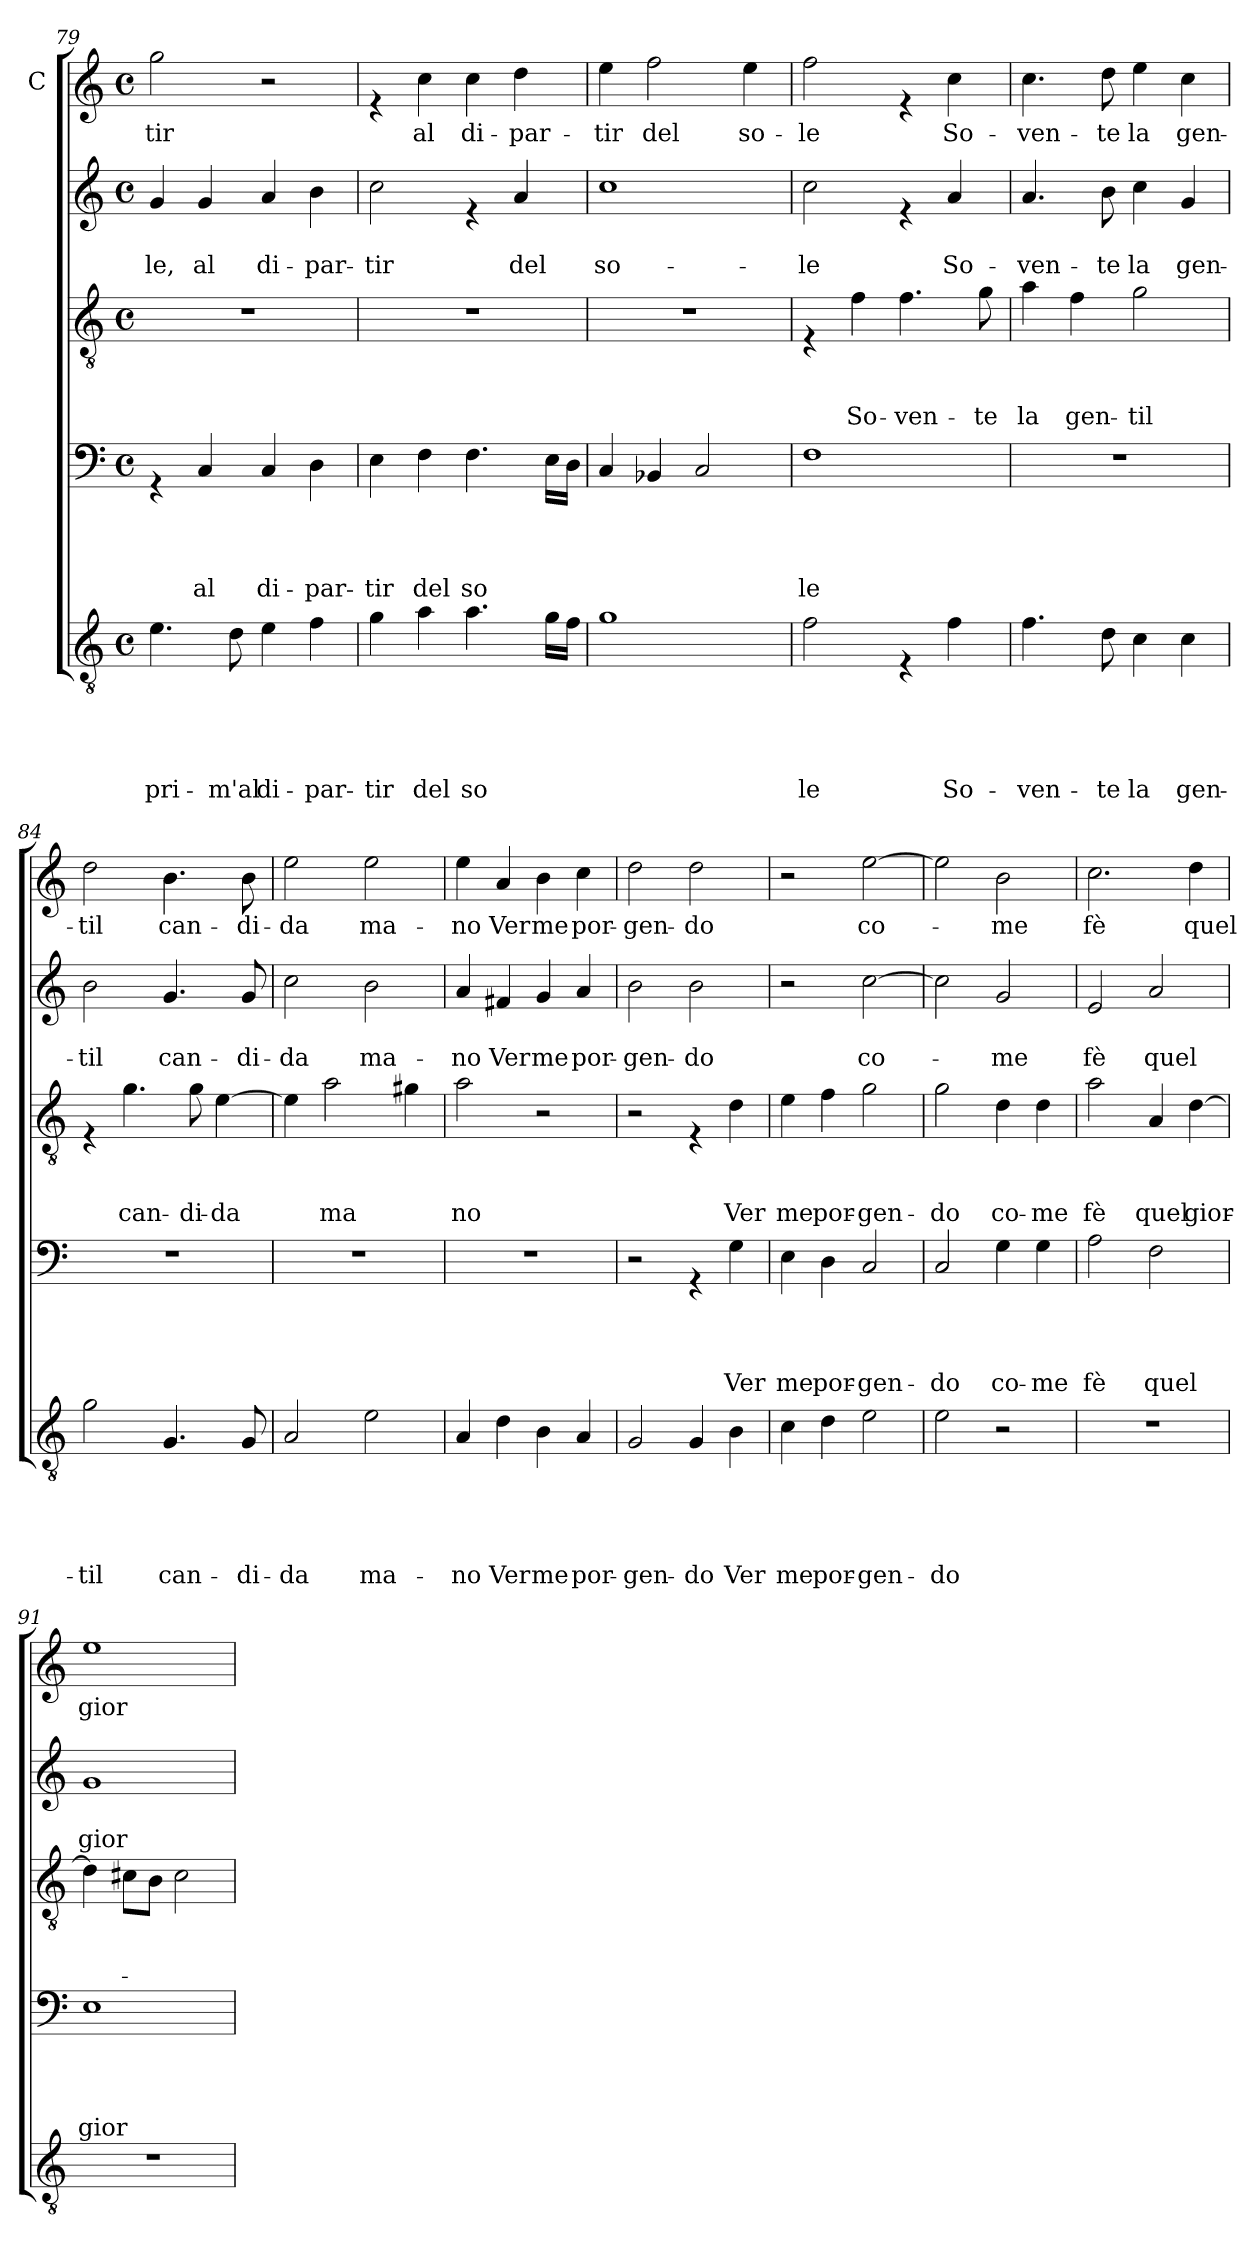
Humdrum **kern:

**kern	**text	**text	**text	**text	**text	**kern	**text	**text	**text	**text	**kern	**text	**text	**text	**kern	**text	**text	**kern	**text
*part5	*part5	*part5	*part5	*part5	*part5	*part4	*part4	*part4	*part4	*part4	*part3	*part3	*part3	*part3	*part2	*part2	*part2	*part1	*part1
*staff5	*staff5	*staff5	*staff5	*staff5	*staff5	*staff4	*staff4	*staff4	*staff4	*staff4	*staff3	*staff3	*staff3	*staff3	*staff2	*staff2	*staff2	*staff1	*staff1
*	*	*	*	*	*	*	*	*	*	*	*	*	*	*	*	*	*	*I"C	*
!!LO:PB:g=z
*clefGv2	*	*	*	*	*	*clefF4	*	*	*	*	*clefGv2	*	*	*	*clefG2	*	*	*clefG2	*
*k[]	*	*	*	*	*	*k[]	*	*	*	*	*k[]	*	*	*	*k[]	*	*	*k[]	*
*C:	*	*	*	*	*	*C:	*	*	*	*	*C:	*	*	*	*C:	*	*	*C:	*
*M4/4	*	*	*	*	*	*M4/4	*	*	*	*	*M4/4	*	*	*	*M4/4	*	*	*M4/4	*
*met(c)	*	*	*	*	*	*met(c)	*	*	*	*	*met(c)	*	*	*	*met(c)	*	*	*met(c)	*
=79	=79	=79	=79	=79	=79	=79	=79	=79	=79	=79	=79	=79	=79	=79	=79	=79	=79	=79	=79
!	!	!	!	!	!LO:LY:b	!	!	!	!	!	!	!	!	!	!	!	!LO:LY:b	!	!LO:LY:b
4.e\	.	.	.	.	pri-	4rGG	.	.	.	.	1r	.	.	.	4g/	.	le,	2gg\	-tir
!	!	!	!	!	!	!	!	!	!	!LO:LY:b	!	!	!	!	!	!	!LO:LY:b	!	!
.	.	.	.	.	.	4C/	.	.	.	al	.	.	.	.	4g/	.	al	.	.
!	!	!	!	!	!LO:LY:b	!	!	!	!	!	!	!	!	!	!	!	!	!	!
8d\	.	.	.	.	-m'al	.	.	.	.	.	.	.	.	.	.	.	.	.	.
!	!	!	!	!	!LO:LY:b	!	!	!	!	!LO:LY:b	!	!	!	!	!	!	!LO:LY:b	!	!
4e\	.	.	.	.	di-	4C/	.	.	.	di-	.	.	.	.	4a/	.	di-	2r	.
!	!	!	!	!	!LO:LY:b	!	!	!	!	!LO:LY:b	!	!	!	!	!	!	!LO:LY:b	!	!
4f\	.	.	.	.	-par-	4D\	.	.	.	-par-	.	.	.	.	4b\	.	-par-	.	.
=80	=80	=80	=80	=80	=80	=80	=80	=80	=80	=80	=80	=80	=80	=80	=80	=80	=80	=80	=80
!	!	!	!	!	!LO:LY:b	!	!	!	!	!LO:LY:b	!	!	!	!	!	!	!LO:LY:b	!	!
4g\	.	.	.	.	-tir	4E\	.	.	.	-tir	1r	.	.	.	2cc\	.	-tir	4re	.
!	!	!	!	!	!LO:LY:b	!	!	!	!	!LO:LY:b	!	!	!	!	!	!	!	!	!LO:LY:b
4a\	.	.	.	.	del	4F\	.	.	.	del	.	.	.	.	.	.	.	4cc\	al
!	!	!	!	!	!LO:LY:b	!	!	!	!	!LO:LY:b	!	!	!	!	!	!	!	!	!LO:LY:b
4.a\	.	.	.	.	so	4.F\	.	.	.	so	.	.	.	.	4re	.	.	4cc\	di-
!	!	!	!	!	!	!	!	!	!	!	!	!	!	!	!	!	!LO:LY:b	!	!LO:LY:b
.	.	.	.	.	.	.	.	.	.	.	.	.	.	.	4a/	.	del	4dd\	-par-
16g\LL	.	.	.	.	.	16E\LL	.	.	.	.	.	.	.	.	.	.	.	.	.
16f\JJ	.	.	.	.	.	16D\JJ	.	.	.	.	.	.	.	.	.	.	.	.	.
=81	=81	=81	=81	=81	=81	=81	=81	=81	=81	=81	=81	=81	=81	=81	=81	=81	=81	=81	=81
!	!	!	!	!	!	!	!	!	!	!	!	!	!	!	!	!	!LO:LY:b	!	!LO:LY:b
1g	.	.	.	.	.	4C/	.	.	.	.	1r	.	.	.	1cc	.	so-	4ee\	-tir
!	!	!	!	!	!	!	!	!	!	!	!	!	!	!	!	!	!	!	!LO:LY:b
.	.	.	.	.	.	4BB-X/	.	.	.	.	.	.	.	.	.	.	.	2ff\	del
.	.	.	.	.	.	2C/	.	.	.	.	.	.	.	.	.	.	.	.	.
!	!	!	!	!	!	!	!	!	!	!	!	!	!	!	!	!	!	!	!LO:LY:b
.	.	.	.	.	.	.	.	.	.	.	.	.	.	.	.	.	.	4ee\	so-
=82	=82	=82	=82	=82	=82	=82	=82	=82	=82	=82	=82	=82	=82	=82	=82	=82	=82	=82	=82
!	!	!	!	!	!LO:LY:b	!	!	!	!	!LO:LY:b	!	!	!	!	!	!	!LO:LY:b	!	!LO:LY:b
2f\	.	.	.	.	le	1F	.	.	.	le	4rE	.	.	.	2cc\	.	-le	2ff\	-le
!	!	!	!	!	!	!	!	!	!	!	!	!	!	!LO:LY:b	!	!	!	!	!
.	.	.	.	.	.	.	.	.	.	.	4f\	.	.	So-	.	.	.	.	.
!	!	!	!	!	!	!	!	!	!	!	!	!	!	!LO:LY:b	!	!	!	!	!
4rE	.	.	.	.	.	.	.	.	.	.	4.f\	.	.	-ven-	4re	.	.	4re	.
!	!	!	!	!	!LO:LY:b	!	!	!	!	!	!	!	!	!	!	!	!LO:LY:b	!	!LO:LY:b
4f\	.	.	.	.	So-	.	.	.	.	.	.	.	.	.	4a/	.	So-	4cc\	So-
!	!	!	!	!	!	!	!	!	!	!	!	!	!	!LO:LY:b	!	!	!	!	!
.	.	.	.	.	.	.	.	.	.	.	8g\	.	.	-te	.	.	.	.	.
=83	=83	=83	=83	=83	=83	=83	=83	=83	=83	=83	=83	=83	=83	=83	=83	=83	=83	=83	=83
!	!	!	!	!	!LO:LY:b	!	!	!	!	!	!	!	!	!LO:LY:b	!	!	!LO:LY:b	!	!LO:LY:b
4.f\	.	.	.	.	-ven-	1r	.	.	.	.	4a\	.	.	la	4.a/	.	-ven-	4.cc\	-ven-
!	!	!	!	!	!	!	!	!	!	!	!	!	!	!LO:LY:b	!	!	!	!	!
.	.	.	.	.	.	.	.	.	.	.	4f\	.	.	gen-	.	.	.	.	.
!	!	!	!	!	!LO:LY:b	!	!	!	!	!	!	!	!	!	!	!	!LO:LY:b	!	!LO:LY:b
8d\	.	.	.	.	-te	.	.	.	.	.	.	.	.	.	8b\	.	-te	8dd\	-te
!	!	!	!	!	!LO:LY:b	!	!	!	!	!	!	!	!	!LO:LY:b	!	!	!LO:LY:b	!	!LO:LY:b
4c\	.	.	.	.	la	.	.	.	.	.	2g\	.	.	-til	4cc\	.	la	4ee\	la
!	!	!	!	!	!LO:LY:b	!	!	!	!	!	!	!	!	!	!	!	!LO:LY:b	!	!LO:LY:b
4c\	.	.	.	.	gen-	.	.	.	.	.	.	.	.	.	4g/	.	gen-	4cc\	gen-
!!LO:LB:g=z
=84	=84	=84	=84	=84	=84	=84	=84	=84	=84	=84	=84	=84	=84	=84	=84	=84	=84	=84	=84
!	!	!	!	!	!LO:LY:b	!	!	!	!	!	!	!	!	!	!	!	!LO:LY:b	!	!LO:LY:b
2g\	.	.	.	.	-til	1r	.	.	.	.	4rE	.	.	.	2b\	.	-til	2dd\	-til
!	!	!	!	!	!	!	!	!	!	!	!	!	!	!LO:LY:b	!	!	!	!	!
.	.	.	.	.	.	.	.	.	.	.	4.g\	.	.	can-	.	.	.	.	.
!	!	!	!	!	!LO:LY:b	!	!	!	!	!	!	!	!	!	!	!	!LO:LY:b	!	!LO:LY:b
4.G/	.	.	.	.	can-	.	.	.	.	.	.	.	.	.	4.g/	.	can-	4.b\	can-
!	!	!	!	!	!	!	!	!	!	!	!	!	!	!LO:LY:b	!	!	!	!	!
.	.	.	.	.	.	.	.	.	.	.	8g\	.	.	-di-	.	.	.	.	.
!	!	!	!	!	!	!	!	!	!	!	!	!	!	!LO:LY:b	!	!	!	!	!
.	.	.	.	.	.	.	.	.	.	.	[>4e\	.	.	-da	.	.	.	.	.
!	!	!	!	!	!LO:LY:b	!	!	!	!	!	!	!	!	!	!	!	!LO:LY:b	!	!LO:LY:b
8G/	.	.	.	.	-di-	.	.	.	.	.	.	.	.	.	8g/	.	-di-	8b\	-di-
=85	=85	=85	=85	=85	=85	=85	=85	=85	=85	=85	=85	=85	=85	=85	=85	=85	=85	=85	=85
!	!	!	!	!	!LO:LY:b	!	!	!	!	!	!	!	!	!	!	!	!LO:LY:b	!	!LO:LY:b
2A/	.	.	.	.	-da	1r	.	.	.	.	4e\]	.	.	.	2cc\	.	-da	2ee\	-da
!	!	!	!	!	!	!	!	!	!	!	!	!	!	!LO:LY:b	!	!	!	!	!
.	.	.	.	.	.	.	.	.	.	.	2a\	.	.	ma	.	.	.	.	.
!	!	!	!	!	!LO:LY:b	!	!	!	!	!	!	!	!	!	!	!	!LO:LY:b	!	!LO:LY:b
2e\	.	.	.	.	ma-	.	.	.	.	.	.	.	.	.	2b\	.	ma-	2ee\	ma-
.	.	.	.	.	.	.	.	.	.	.	4g#X\	.	.	.	.	.	.	.	.
=86	=86	=86	=86	=86	=86	=86	=86	=86	=86	=86	=86	=86	=86	=86	=86	=86	=86	=86	=86
!	!	!	!	!	!LO:LY:b	!	!	!	!	!	!	!	!	!LO:LY:b	!	!	!LO:LY:b	!	!LO:LY:b
4A/	.	.	.	.	-no	1r	.	.	.	.	2a\	.	.	no	4a/	.	-no	4ee\	-no
!	!	!	!	!	!LO:LY:b	!	!	!	!	!	!	!	!	!	!	!	!LO:LY:b	!	!LO:LY:b
4d\	.	.	.	.	Ver	.	.	.	.	.	.	.	.	.	4f#X/	.	Ver	4a/	Ver
!	!	!	!	!	!LO:LY:b	!	!	!	!	!	!	!	!	!	!	!	!LO:LY:b	!	!LO:LY:b
4B\	.	.	.	.	me	.	.	.	.	.	2r	.	.	.	4g/	.	me	4b\	me
!	!	!	!	!	!LO:LY:b	!	!	!	!	!	!	!	!	!	!	!	!LO:LY:b	!	!LO:LY:b
4A/	.	.	.	.	por-	.	.	.	.	.	.	.	.	.	4a/	.	por-	4cc\	por-
=87	=87	=87	=87	=87	=87	=87	=87	=87	=87	=87	=87	=87	=87	=87	=87	=87	=87	=87	=87
!	!	!	!	!	!LO:LY:b	!	!	!	!	!	!	!	!	!	!	!	!LO:LY:b	!	!LO:LY:b
2G/	.	.	.	.	-gen-	2r	.	.	.	.	2r	.	.	.	2b\	.	-gen-	2dd\	-gen-
!	!	!	!	!	!LO:LY:b	!	!	!	!	!	!	!	!	!	!	!	!LO:LY:b	!	!LO:LY:b
4G/	.	.	.	.	-do	4rGG	.	.	.	.	4rE	.	.	.	2b\	.	-do	2dd\	-do
!	!	!	!	!	!LO:LY:b	!	!	!	!	!LO:LY:b	!	!	!	!LO:LY:b	!	!	!	!	!
4B\	.	.	.	.	Ver	4G\	.	.	.	Ver	4d\	.	.	Ver	.	.	.	.	.
=88	=88	=88	=88	=88	=88	=88	=88	=88	=88	=88	=88	=88	=88	=88	=88	=88	=88	=88	=88
!	!	!	!	!	!LO:LY:b	!	!	!	!	!LO:LY:b	!	!	!	!LO:LY:b	!	!	!	!	!
4c\	.	.	.	.	me	4E\	.	.	.	me	4e\	.	.	me	2r	.	.	2r	.
!	!	!	!	!	!LO:LY:b	!	!	!	!	!LO:LY:b	!	!	!	!LO:LY:b	!	!	!	!	!
4d\	.	.	.	.	por-	4D\	.	.	.	por-	4f\	.	.	por-	.	.	.	.	.
!	!	!	!	!	!LO:LY:b	!	!	!	!	!LO:LY:b	!	!	!	!LO:LY:b	!	!	!LO:LY:b	!	!LO:LY:b
2e\	.	.	.	.	-gen-	2C/	.	.	.	-gen-	2g\	.	.	-gen-	[>2cc\	.	co-	[>2ee\	co-
!!LO:LB:g=z
=89	=89	=89	=89	=89	=89	=89	=89	=89	=89	=89	=89	=89	=89	=89	=89	=89	=89	=89	=89
!	!	!	!	!	!LO:LY:b	!	!	!	!	!LO:LY:b	!	!	!	!LO:LY:b	!	!	!	!	!
2e\	.	.	.	.	-do	2C/	.	.	.	-do	2g\	.	.	-do	2cc\]	.	.	2ee\]	.
!	!	!	!	!	!	!	!	!	!	!LO:LY:b	!	!	!	!LO:LY:b	!	!	!LO:LY:b	!	!LO:LY:b
2r	.	.	.	.	.	4G\	.	.	.	co-	4d\	.	.	co-	2g/	.	-me	2b\	-me
!	!	!	!	!	!	!	!	!	!	!LO:LY:b	!	!	!	!LO:LY:b	!	!	!	!	!
.	.	.	.	.	.	4G\	.	.	.	-me	4d\	.	.	-me	.	.	.	.	.
=90	=90	=90	=90	=90	=90	=90	=90	=90	=90	=90	=90	=90	=90	=90	=90	=90	=90	=90	=90
!	!	!	!	!	!	!	!	!	!	!LO:LY:b	!	!	!	!LO:LY:b	!	!	!LO:LY:b	!	!LO:LY:b
1r	.	.	.	.	.	2A\	.	.	.	fè	2a\	.	.	fè	2e/	.	fè	2.cc\	fè
!	!	!	!	!	!	!	!	!	!	!LO:LY:b	!	!	!	!LO:LY:b	!	!	!LO:LY:b	!	!
.	.	.	.	.	.	2F\	.	.	.	quel	4A/	.	.	quel	2a/	.	quel	.	.
!	!	!	!	!	!	!	!	!	!	!	!	!	!	!LO:LY:b	!	!	!	!	!LO:LY:b
.	.	.	.	.	.	.	.	.	.	.	[>4d\	.	.	gior-	.	.	.	4dd\	quel
=91	=91	=91	=91	=91	=91	=91	=91	=91	=91	=91	=91	=91	=91	=91	=91	=91	=91	=91	=91
!	!	!	!	!	!	!	!	!	!	!LO:LY:b	!	!	!	!	!	!	!LO:LY:b	!	!LO:LY:b
1r	.	.	.	.	.	1E	.	.	.	gior-	4d\]	.	.	.	1g	.	gior-	1ee	gior-
.	.	.	.	.	.	.	.	.	.	.	8c#X\L	.	.	.	.	.	.	.	.
.	.	.	.	.	.	.	.	.	.	.	8B\J	.	.	.	.	.	.	.	.
.	.	.	.	.	.	.	.	.	.	.	2c#\	.	.	.	.	.	.	.	.
=	=	=	=	=	=	=	=	=	=	=	=	=	=	=	=	=	=	=	=
*-	*-	*-	*-	*-	*-	*-	*-	*-	*-	*-	*-	*-	*-	*-	*-	*-	*-	*-	*-
